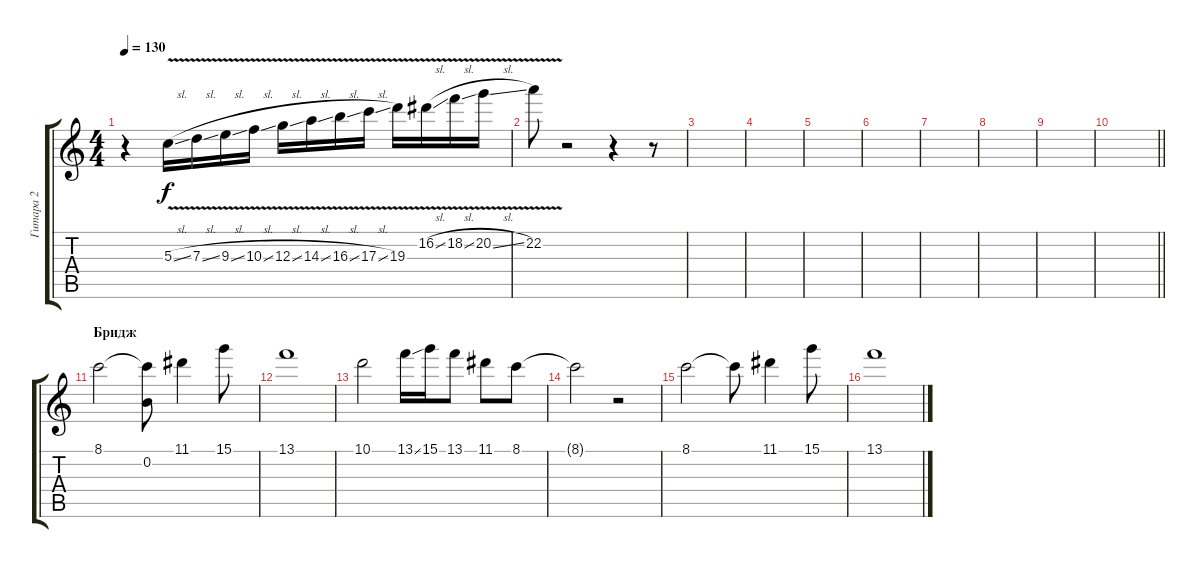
\track ("Гитара 2" "Гитара 2") {instrument distortionguitar}
\staff {score tabs}
\tuning (E4 B3 G3 D3 A2 E2) {hide}
\ts (4 4)
\tempo 130
\clef g2
\ks c
r.4{dy f} 5.3{v sl}.16 7.3{v sl}.16 9.3{v sl}.16 10.3{v sl}.16 12.3{v sl}.16 14.3{v sl}.16 16.3{v sl}.16 17.3{v sl}.16 19.3{v}.16 16.2{v sl}.16 18.2{v sl}.16 20.2{v sl}.16 |
22.2{v}.8 r.2 r.4 r.8 |
|
|
|
|
|
|
|
\barLineRight lightlight
|
\section ("" "Бридж")
8.1.2 (8.1{t} 0.2).8 11.1.4 15.1.8 |
13.1.1 |
10.1.2 13.1{ss}.16 15.1.16 13.1.8 11.1.8 8.1.8 |
8.1{t}.2 r.2 |
8.1.2 8.1{t}.8 11.1.4 15.1.8 |
13.1.1
